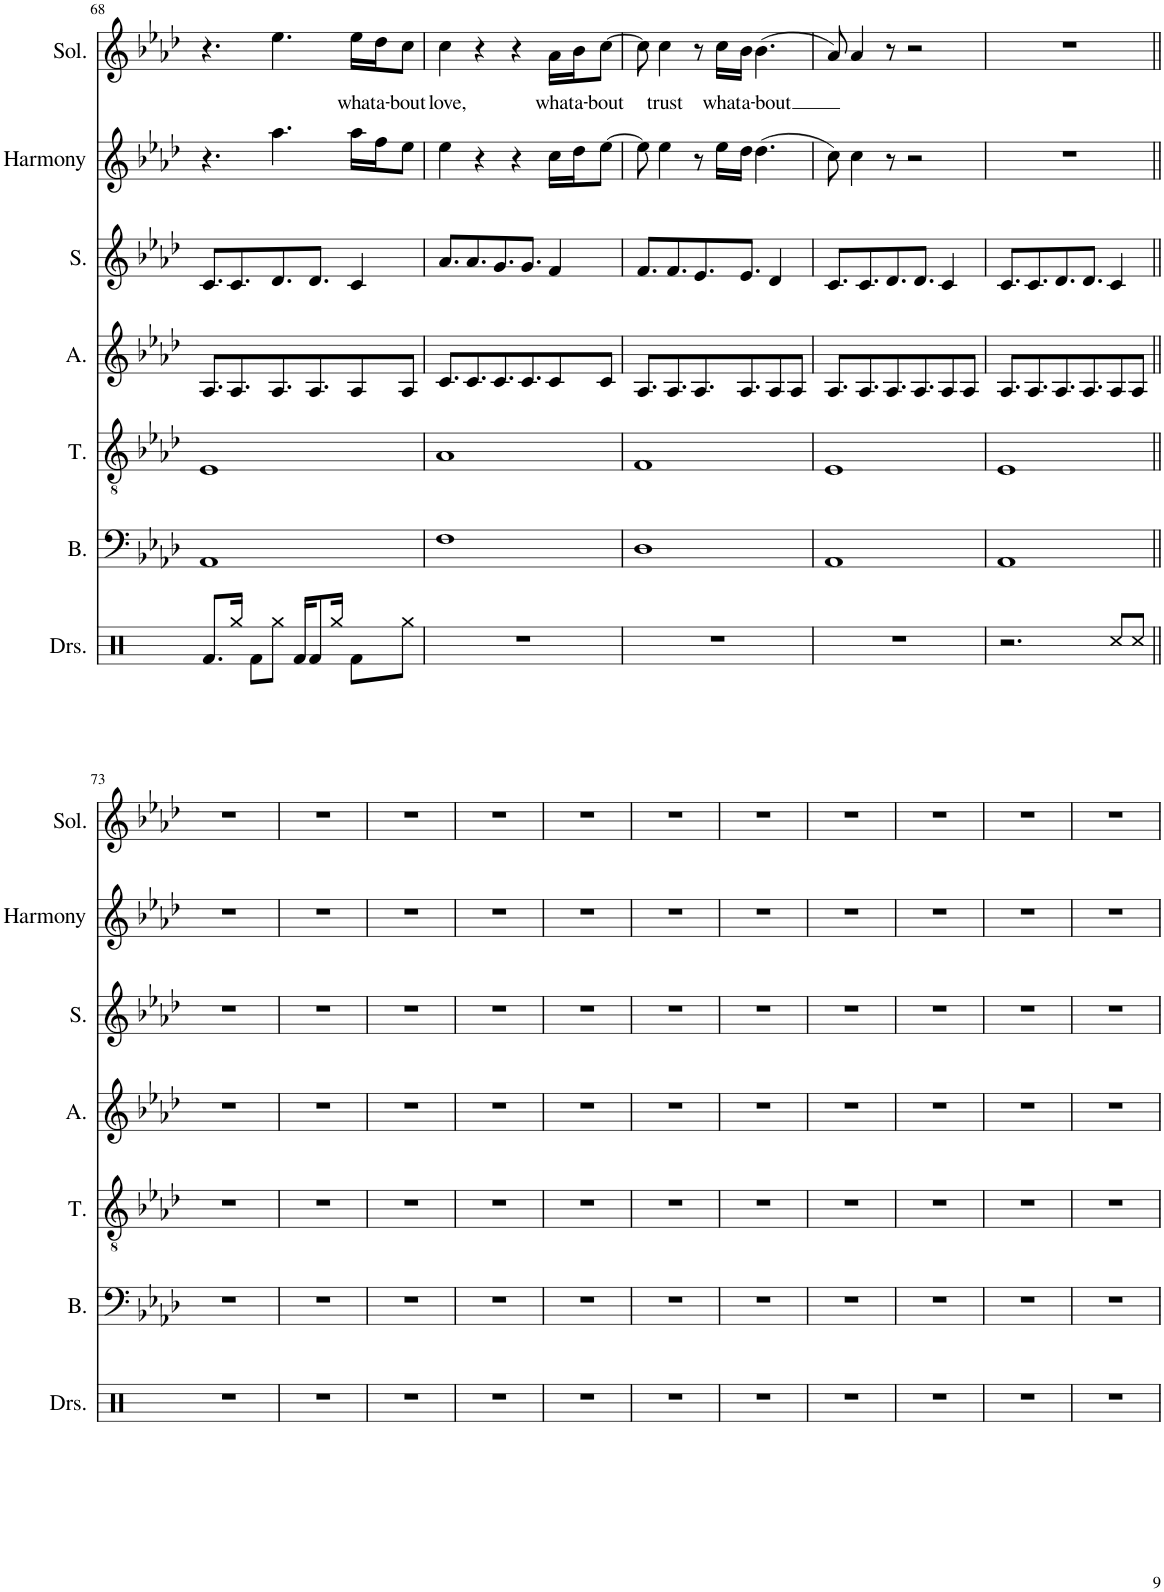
**kern	**kern	**kern	**kern	**kern	**kern	**kern	**text
*part7	*part6	*part5	*part4	*part3	*part2	*part1	*part1
*staff7	*staff6	*staff5	*staff4	*staff3	*staff2	*staff1	*staff1
*I"Drumset	*I"Bass	*I"Tenor	*I"Alto	*I"Soprano	*I"Harmony	*I"Solo	*
*I'Drs.	*I'B.	*I'T.	*I'A.	*I'S.	*I'Harmony	*I'Sol.	*
!!LO:PB:g=z
*clefX	*clefF4	*clefGv2	*clefG2	*clefG2	*clefG2	*clefG2	*
*k[]	*k[b-e-a-d-]	*k[b-e-a-d-]	*k[b-e-a-d-]	*k[b-e-a-d-]	*k[b-e-a-d-]	*k[b-e-a-d-]	*
*M4/4	*M4/4	*M4/4	*M4/4	*M4/4	*M4/4	*M4/4	*
=68	=68	=68	=68	=68	=68	=68	=68
8.Rf/L	1AA-	1E-	8.A-/L	8.c/L	4.r	4.r	.
16Rgg/Jk	.	.	8.A-/	8.c/	.	.	.
8Rf\L	.	.	.	.	.	.	.
8Rgg\J	.	.	8.A-/	8.d-/	4.aa-\	4.ee-\	.
16Rf/KL	.	.	.	.	.	.	.
8Rf/	.	.	8.A-/	8.d-/J	.	.	.
16Rgg/Jk	.	.	.	.	.	.	.
!	!	!	!	!	!	!	!LO:LY:b
8Rf\L	.	.	8A-/	4c/	16aa-\LL	16ee-\LL	what
!	!	!	!	!	!	!	!LO:LY:b
.	.	.	.	.	16ff\J	16dd-\J	a-
!	!	!	!	!	!	!	!LO:LY:b
8Rgg\J	.	.	8A-/J	.	8ee-\J	8cc\J	-bout
=69	=69	=69	=69	=69	=69	=69	=69
!	!	!	!	!	!	!	!LO:LY:b
1r	1F	1A-	8.c/L	8.a-/L	4ee-\	4cc\	love,
.	.	.	8.c/	8.a-/	.	.	.
.	.	.	.	.	4r	4r	.
.	.	.	8.c/	8.g/	.	.	.
.	.	.	.	.	4r	4r	.
.	.	.	8.c/	8.g/J	.	.	.
!	!	!	!	!	!	!	!LO:LY:b
.	.	.	8c/	4f/	16cc\LL	16a-\LL	what
!	!	!	!	!	!	!	!LO:LY:b
.	.	.	.	.	16dd-\J	16b-\J	a-
!	!	!	!	!	!	!	!LO:LY:b
.	.	.	8c/J	.	[8ee-\J	[8cc\J	-bout
=70	=70	=70	=70	=70	=70	=70	=70
1r	1D-	1F	8.A-/L	8.f/L	8ee-\]	8cc\]	.
!	!	!	!	!	!	!	!LO:LY:b
.	.	.	.	.	4ee-\	4cc\	trust
.	.	.	8.A-/	8.f/	.	.	.
.	.	.	8.A-/	8.e-/	8r	8r	.
!	!	!	!	!	!	!	!LO:LY:b
.	.	.	.	.	16ee-\LL	16cc\LL	what
!	!	!	!	!	!	!	!LO:LY:b
.	.	.	8.A-/	8.e-/J	16dd-\JJ	16b-\JJ	a-
!	!	!	!	!	!	!	!LO:LY:b
.	.	.	.	.	(4.dd-\	(4.b-\	-bout
.	.	.	8A-/	4d-/	.	.	.
.	.	.	8A-/J	.	.	.	.
=71	=71	=71	=71	=71	=71	=71	=71
1r	1AA-	1E-	8.A-/L	8.c/L	8cc\)	8a-/)	.
.	.	.	.	.	4cc\	4a-/	.
.	.	.	8.A-/	8.c/	.	.	.
.	.	.	8.A-/	8.d-/	8r	8r	.
.	.	.	.	.	2r	2r	.
.	.	.	8.A-/	8.d-/J	.	.	.
.	.	.	8A-/	4c/	.	.	.
.	.	.	8A-/J	.	.	.	.
=72	=72	=72	=72	=72	=72	=72	=72
2.r	1AA-	1E-	8.A-/L	8.c/L	1r	1r	.
.	.	.	8.A-/	8.c/	.	.	.
.	.	.	8.A-/	8.d-/	.	.	.
.	.	.	8.A-/	8.d-/J	.	.	.
8Rcc/L	.	.	8A-/	4c/	.	.	.
8Rcc/J	.	.	8A-/J	.	.	.	.
!!LO:LB:g=z
=73||	=73||	=73||	=73||	=73||	=73||	=73||	=73||
1r	1r	1r	1r	1r	1r	1r	.
=74	=74	=74	=74	=74	=74	=74	=74
1r	1r	1r	1r	1r	1r	1r	.
=75	=75	=75	=75	=75	=75	=75	=75
1r	1r	1r	1r	1r	1r	1r	.
=76	=76	=76	=76	=76	=76	=76	=76
1r	1r	1r	1r	1r	1r	1r	.
=77	=77	=77	=77	=77	=77	=77	=77
1r	1r	1r	1r	1r	1r	1r	.
=78	=78	=78	=78	=78	=78	=78	=78
1r	1r	1r	1r	1r	1r	1r	.
=79	=79	=79	=79	=79	=79	=79	=79
1r	1r	1r	1r	1r	1r	1r	.
=80	=80	=80	=80	=80	=80	=80	=80
1r	1r	1r	1r	1r	1r	1r	.
=81	=81	=81	=81	=81	=81	=81	=81
1r	1r	1r	1r	1r	1r	1r	.
=82	=82	=82	=82	=82	=82	=82	=82
1r	1r	1r	1r	1r	1r	1r	.
=83	=83	=83	=83	=83	=83	=83	=83
1r	1r	1r	1r	1r	1r	1r	.
=	=	=	=	=	=	=	=
*-	*-	*-	*-	*-	*-	*-	*-
